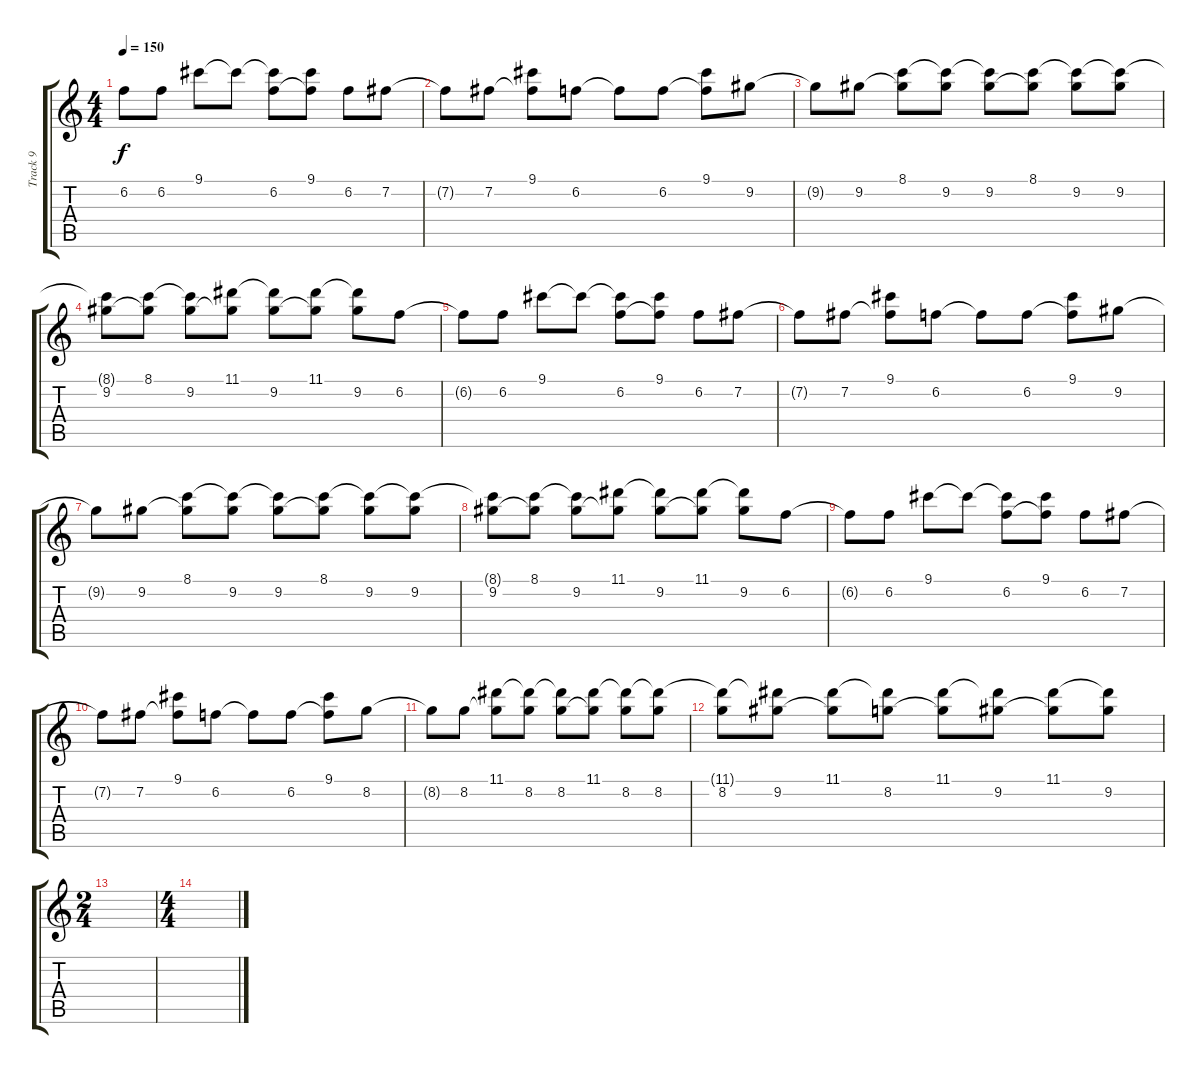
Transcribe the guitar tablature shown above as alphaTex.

\track ("Track 9" "Track 9") {instrument distortionguitar}
\staff {score tabs}
\tuning (E4 B3 G3 D3 A2 E2) {hide}
\ts (4 4)
\tempo 150
\clef g2
\ks c
6.2{t}.8{dy f} 6.2.8 9.1.8 9.1{t}.8 (9.1{t} 6.2).8 (9.1 6.2{t}).8 6.2.8 7.2.8 |
7.2{t}.8 7.2.8 (9.1 7.2{t}).8 6.2.8 6.2{t}.8 6.2.8 (9.1 6.2{t}).8 9.2.8 |
9.2{t}.8 9.2.8 (8.1 9.2{t}).8 (8.1{t} 9.2).8 (8.1{t} 9.2).8 (8.1 9.2{t}).8 (8.1{t} 9.2).8 (8.1{t} 9.2).8 |
(8.1{t} 9.2).8 (8.1 9.2{t}).8 (8.1{t} 9.2).8 (11.1 9.2{t}).8 (11.1{t} 9.2).8 (11.1 9.2{t}).8 (11.1{t} 9.2).8 6.2.8 |
6.2{t}.8 6.2.8 9.1.8 9.1{t}.8 (9.1{t} 6.2).8 (9.1 6.2{t}).8 6.2.8 7.2.8 |
7.2{t}.8 7.2.8 (9.1 7.2{t}).8 6.2.8 6.2{t}.8 6.2.8 (9.1 6.2{t}).8 9.2.8 |
9.2{t}.8 9.2.8 (8.1 9.2{t}).8 (8.1{t} 9.2).8 (8.1{t} 9.2).8 (8.1 9.2{t}).8 (8.1{t} 9.2).8 (8.1{t} 9.2).8 |
(8.1{t} 9.2).8 (8.1 9.2{t}).8 (8.1{t} 9.2).8 (11.1 9.2{t}).8 (11.1{t} 9.2).8 (11.1 9.2{t}).8 (11.1{t} 9.2).8 6.2.8 |
6.2{t}.8 6.2.8 9.1.8 9.1{t}.8 (9.1{t} 6.2).8 (9.1 6.2{t}).8 6.2.8 7.2.8 |
7.2{t}.8 7.2.8 (9.1 7.2{t}).8 6.2.8 6.2{t}.8 6.2.8 (9.1 6.2{t}).8 8.2.8 |
8.2{t}.8 8.2.8 (11.1 8.2{t}).8 (11.1{t} 8.2).8 (11.1{t} 8.2).8 (11.1 8.2{t}).8 (11.1{t} 8.2).8 (11.1{t} 8.2).8 |
(11.1{t} 8.2).8 (11.1{t} 9.2).8 (11.1 9.2{t}).8 (11.1{t} 8.2).8 (11.1 8.2{t}).8 (11.1{t} 9.2).8 (11.1 9.2{t}).8 (11.1{t} 9.2).8 |
\ts (2 4)
|
\ts (4 4)
